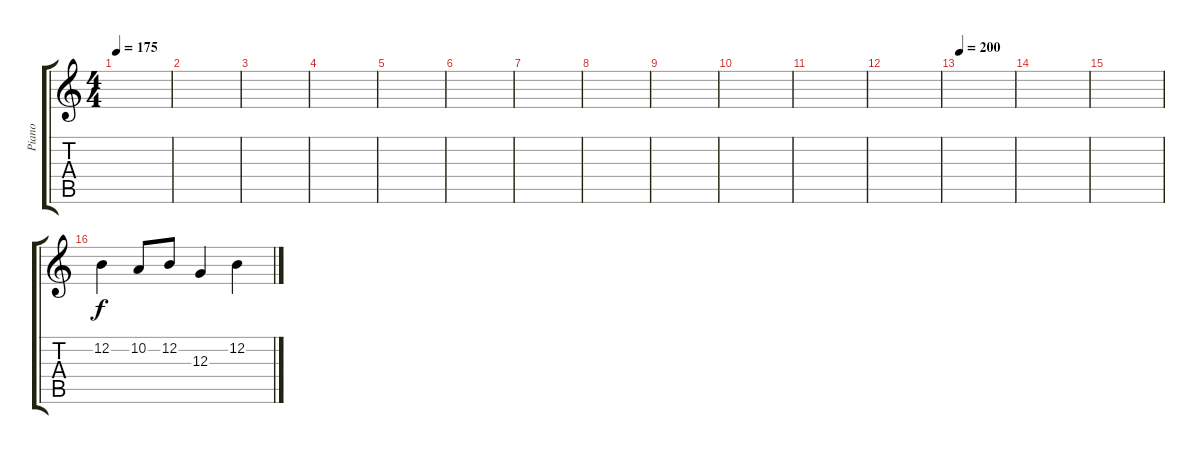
\track ("Piano" "Piano") {instrument electricgrandpiano}
\staff {score tabs}
\tuning (E4 B3 G3 D3 A2 E2) {hide}
\ts (4 4)
\tempo 175
\clef g2
\ks c
|
|
|
|
|
|
|
|
|
|
|
|
\tempo 200
|
|
|
12.2.4{volume 16 instrument electricgrandpiano} 10.2.8 12.2.8 12.3.4 12.2.4
